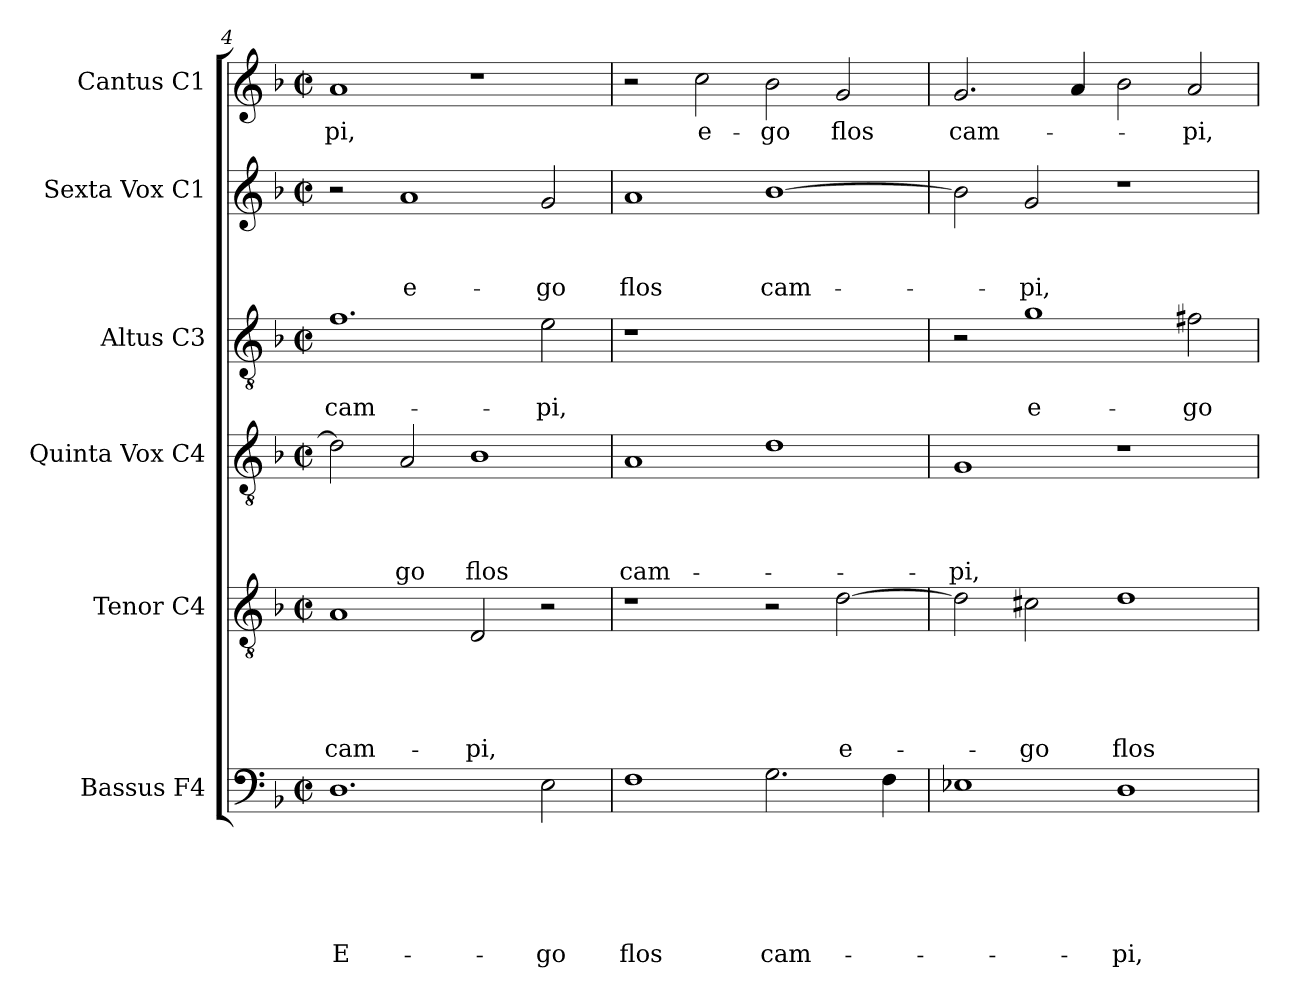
**kern	**text	**text	**text	**text	**text	**text	**kern	**text	**text	**text	**text	**text	**kern	**text	**text	**text	**text	**kern	**text	**text	**kern	**text	**text	**text	**kern	**text
*part6	*part6	*part6	*part6	*part6	*part6	*part6	*part5	*part5	*part5	*part5	*part5	*part5	*part4	*part4	*part4	*part4	*part4	*part3	*part3	*part3	*part2	*part2	*part2	*part2	*part1	*part1
*staff6	*staff6	*staff6	*staff6	*staff6	*staff6	*staff6	*staff5	*staff5	*staff5	*staff5	*staff5	*staff5	*staff4	*staff4	*staff4	*staff4	*staff4	*staff3	*staff3	*staff3	*staff2	*staff2	*staff2	*staff2	*staff1	*staff1
*I"Bassus F4	*	*	*	*	*	*	*I"Tenor C4	*	*	*	*	*	*I"Quinta Vox C4	*	*	*	*	*I"Altus C3	*	*	*I"Sexta Vox C1	*	*	*	*I"Cantus C1	*
*I'B	*	*	*	*	*	*	*I'T	*	*	*	*	*	*	*	*	*	*	*I'A	*	*	*	*	*	*	*I'C	*
*clefF4	*	*	*	*	*	*	*clefGv2	*	*	*	*	*	*clefGv2	*	*	*	*	*clefGv2	*	*	*clefG2	*	*	*	*clefG2	*
*k[b-]	*	*	*	*	*	*	*k[b-]	*	*	*	*	*	*k[b-]	*	*	*	*	*k[b-]	*	*	*k[b-]	*	*	*	*k[b-]	*
*F:	*	*	*	*	*	*	*F:	*	*	*	*	*	*F:	*	*	*	*	*F:	*	*	*F:	*	*	*	*F:	*
*M2/2	*	*	*	*	*	*	*M2/2	*	*	*	*	*	*M2/2	*	*	*	*	*M2/2	*	*	*M2/2	*	*	*	*M2/2	*
*met(c|)	*	*	*	*	*	*	*met(c|)	*	*	*	*	*	*met(c|)	*	*	*	*	*met(c|)	*	*	*met(c|)	*	*	*	*met(c|)	*
=4	=4	=4	=4	=4	=4	=4	=4	=4	=4	=4	=4	=4	=4	=4	=4	=4	=4	=4	=4	=4	=4	=4	=4	=4	=4	=4
!	!	!	!	!	!	!LO:LY:b	!	!	!	!	!	!LO:LY:b	!	!	!	!	!	!	!	!LO:LY:b	!	!	!	!	!	!LO:LY:b
1.D	.	.	.	.	.	E-	1A	.	.	.	.	cam-	2d\]	.	.	.	.	1.f	.	cam-	2r	.	.	.	1a	-pi,
!	!	!	!	!	!	!	!	!	!	!	!	!	!	!	!	!	!LO:LY:b	!	!	!	!	!	!	!LO:LY:b	!	!
.	.	.	.	.	.	.	.	.	.	.	.	.	2A/	.	.	.	-go	.	.	.	1a	.	.	e-	.	.
!	!	!	!	!	!	!	!	!	!	!	!	!LO:LY:b	!	!	!	!	!LO:LY:b	!	!	!	!	!	!	!	!	!
.	.	.	.	.	.	.	2D/	.	.	.	.	-pi,	1B-	.	.	.	flos	.	.	.	.	.	.	.	1r	.
!	!	!	!	!	!	!LO:LY:b	!	!	!	!	!	!	!	!	!	!	!	!	!	!LO:LY:b	!	!	!	!LO:LY:b	!	!
2E\	.	.	.	.	.	-go	2r	.	.	.	.	.	.	.	.	.	.	2e\	.	-pi,	2g/	.	.	-go	.	.
=5	=5	=5	=5	=5	=5	=5	=5	=5	=5	=5	=5	=5	=5	=5	=5	=5	=5	=5	=5	=5	=5	=5	=5	=5	=5	=5
!	!	!	!	!	!	!LO:LY:b	!	!	!	!	!	!	!	!	!	!	!LO:LY:b	!	!	!	!	!	!	!LO:LY:b	!	!
1F	.	.	.	.	.	flos	1r	.	.	.	.	.	1A	.	.	.	cam-	1r	.	.	1a	.	.	flos	2r	.
!	!	!	!	!	!	!	!	!	!	!	!	!	!	!	!	!	!	!	!	!	!	!	!	!	!	!LO:LY:b
.	.	.	.	.	.	.	.	.	.	.	.	.	.	.	.	.	.	.	.	.	.	.	.	.	2cc\	e-
!	!	!	!	!	!	!LO:LY:b	!	!	!	!	!	!	!	!	!	!	!	!	!	!	!	!	!	!LO:LY:b	!	!LO:LY:b
2.G\	.	.	.	.	.	cam-	2r	.	.	.	.	.	1d	.	.	.	.	1ryy	.	.	[1b-	.	.	cam-	2b-\	-go
!	!	!	!	!	!	!	!	!	!	!	!	!LO:LY:b	!	!	!	!	!	!	!	!	!	!	!	!	!	!LO:LY:b
.	.	.	.	.	.	.	[2d\	.	.	.	.	e-	.	.	.	.	.	.	.	.	.	.	.	.	2g/	flos
4F\	.	.	.	.	.	.	.	.	.	.	.	.	.	.	.	.	.	.	.	.	.	.	.	.	.	.
=6	=6	=6	=6	=6	=6	=6	=6	=6	=6	=6	=6	=6	=6	=6	=6	=6	=6	=6	=6	=6	=6	=6	=6	=6	=6	=6
!	!	!	!	!	!	!	!	!	!	!	!	!	!	!	!	!	!LO:LY:b	!	!	!	!	!	!	!	!	!LO:LY:b
1E-X	.	.	.	.	.	.	2d\]	.	.	.	.	.	1G	.	.	.	-pi,	2r	.	.	2b-\]	.	.	.	2.g/	cam-
!	!	!	!	!	!	!	!	!	!	!	!	!LO:LY:b	!	!	!	!	!	!	!	!LO:LY:b	!	!	!	!LO:LY:b	!	!
.	.	.	.	.	.	.	2c#X\	.	.	.	.	-go	.	.	.	.	.	1g	.	e-	2g/	.	.	-pi,	.	.
.	.	.	.	.	.	.	.	.	.	.	.	.	.	.	.	.	.	.	.	.	.	.	.	.	4a/	.
!	!	!	!	!	!	!LO:LY:b	!	!	!	!	!	!LO:LY:b	!	!	!	!	!	!	!	!	!	!	!	!	!	!
1D	.	.	.	.	.	-pi,	1d	.	.	.	.	flos	1r	.	.	.	.	.	.	.	1r	.	.	.	2b-\	.
!	!	!	!	!	!	!	!	!	!	!	!	!	!	!	!	!	!	!	!	!LO:LY:b	!	!	!	!	!	!LO:LY:b
.	.	.	.	.	.	.	.	.	.	.	.	.	.	.	.	.	.	2f#X\	.	-go	.	.	.	.	2a/	-pi,
=	=	=	=	=	=	=	=	=	=	=	=	=	=	=	=	=	=	=	=	=	=	=	=	=	=	=
*-	*-	*-	*-	*-	*-	*-	*-	*-	*-	*-	*-	*-	*-	*-	*-	*-	*-	*-	*-	*-	*-	*-	*-	*-	*-	*-
